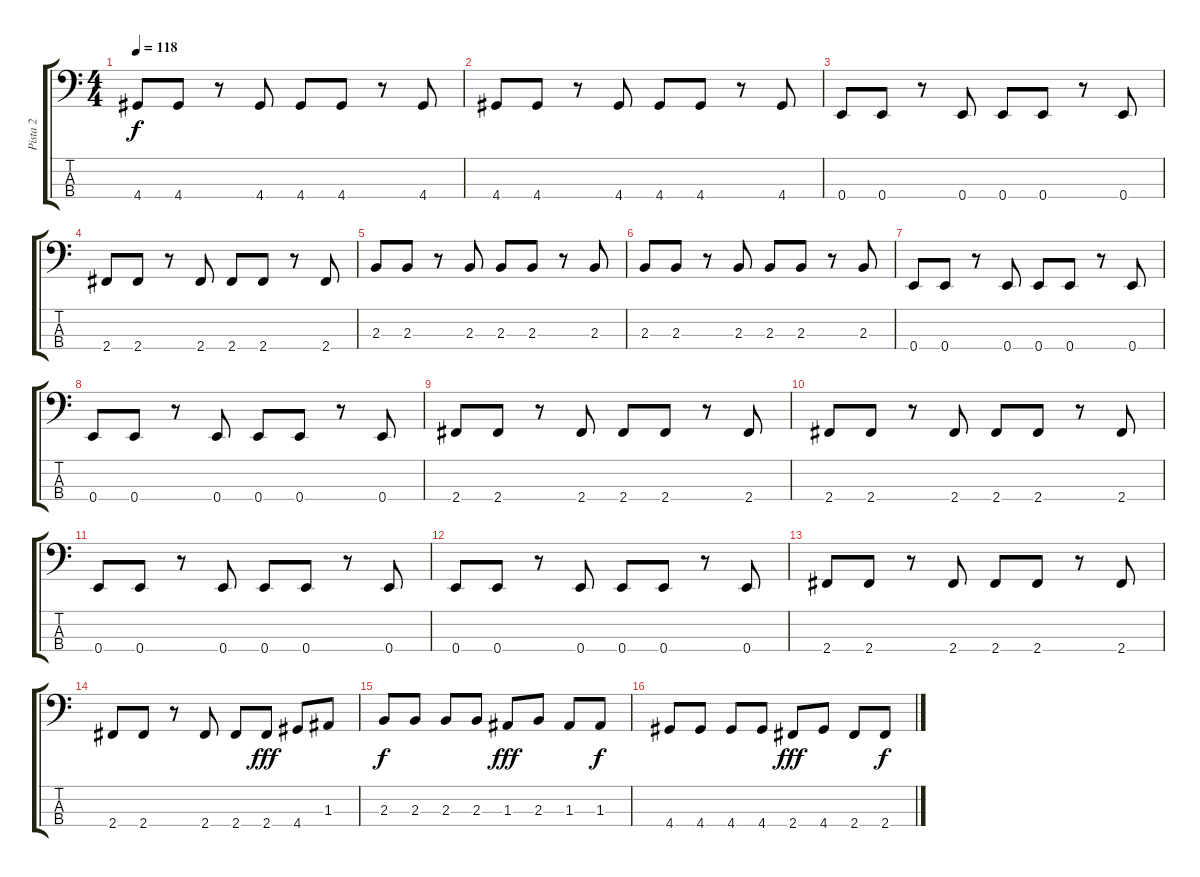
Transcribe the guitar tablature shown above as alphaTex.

\track ("Pista 2" "Pista 2") {instrument electricbasspick}
\staff {score tabs}
\tuning (G2 D2 A1 E1) {hide}
\ts (4 4)
\tempo 118
\clef f4
\ks c
4.4.8{dy f} 4.4.8 r.8 4.4.8 4.4.8 4.4.8 r.8 4.4.8 |
4.4.8 4.4.8 r.8 4.4.8 4.4.8 4.4.8 r.8 4.4.8 |
0.4.8 0.4.8 r.8 0.4.8 0.4.8 0.4.8 r.8 0.4.8 |
2.4.8 2.4.8 r.8 2.4.8 2.4.8 2.4.8 r.8 2.4.8 |
2.3.8 2.3.8 r.8 2.3.8 2.3.8 2.3.8 r.8 2.3.8 |
2.3.8 2.3.8 r.8 2.3.8 2.3.8 2.3.8 r.8 2.3.8 |
0.4.8 0.4.8 r.8 0.4.8 0.4.8 0.4.8 r.8 0.4.8 |
0.4.8 0.4.8 r.8 0.4.8 0.4.8 0.4.8 r.8 0.4.8 |
2.4.8 2.4.8 r.8 2.4.8 2.4.8 2.4.8 r.8 2.4.8 |
2.4.8 2.4.8 r.8 2.4.8 2.4.8 2.4.8 r.8 2.4.8 |
0.4.8 0.4.8 r.8 0.4.8 0.4.8 0.4.8 r.8 0.4.8 |
0.4.8 0.4.8 r.8 0.4.8 0.4.8 0.4.8 r.8 0.4.8 |
2.4.8 2.4.8 r.8 2.4.8 2.4.8 2.4.8 r.8 2.4.8 |
2.4.8 2.4.8 r.8 2.4.8 2.4.8 2.4.8{dy fff} 4.4.8 1.3.8 |
2.3.8{dy f} 2.3.8 2.3.8 2.3.8 1.3.8{dy fff} 2.3.8 1.3.8 1.3.8{dy f} |
4.4.8 4.4.8 4.4.8 4.4.8 2.4.8{dy fff} 4.4.8 2.4.8 2.4.8{dy f}
